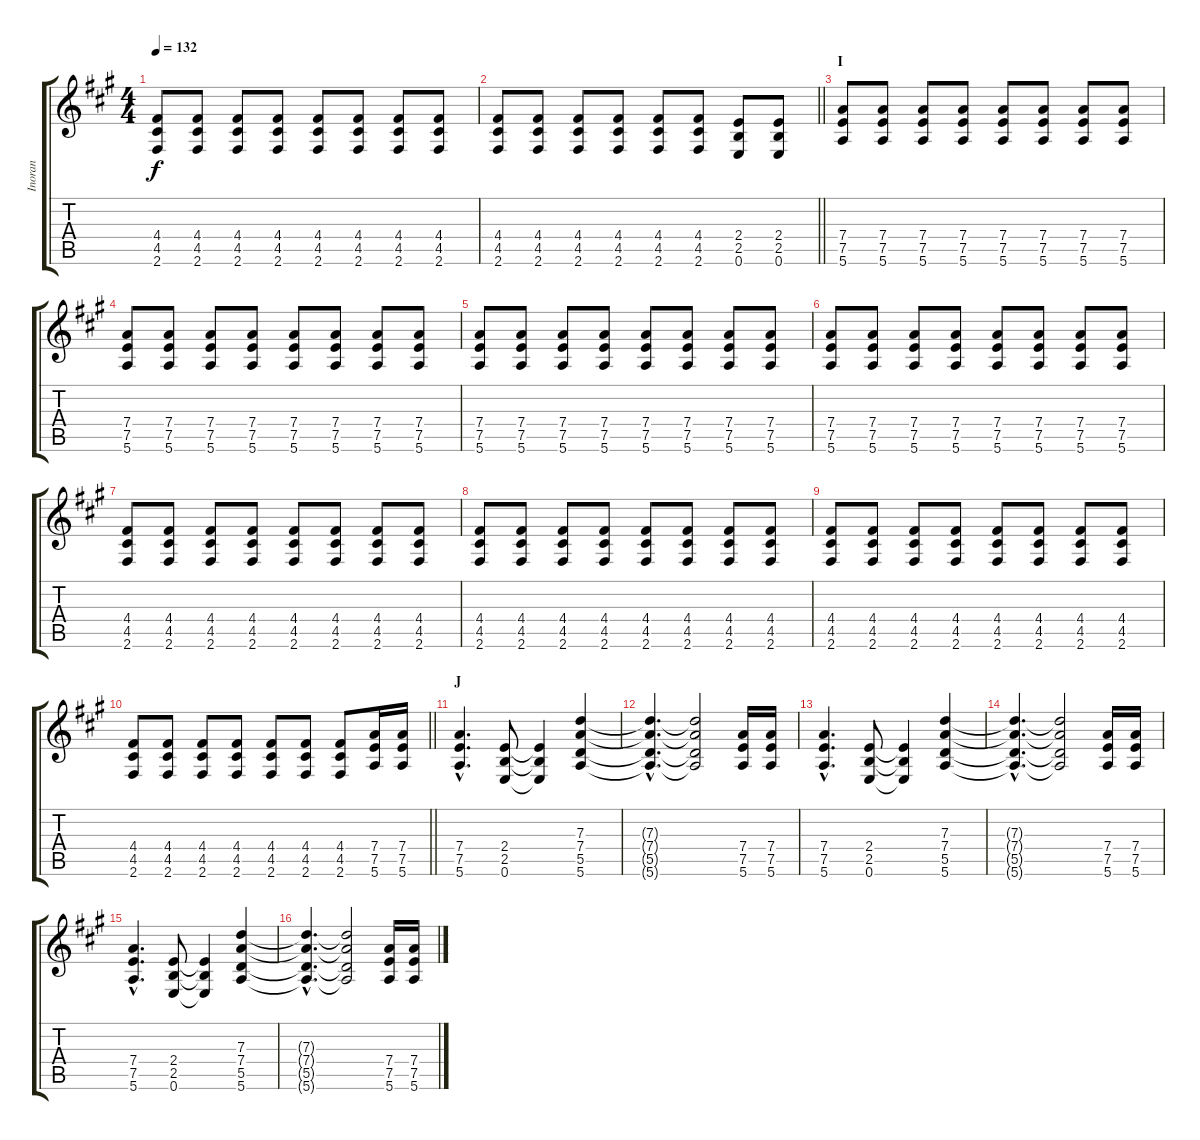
\track ("Inoran" "Inoran") {instrument distortionguitar}
\staff {score tabs}
\tuning (E4 B3 G3 D3 A2 E2) {hide}
\ts (4 4)
\tempo 132
\clef g2
\ks a
(4.4 4.5 2.6).8{dy f} (4.4 4.5 2.6).8 (4.4 4.5 2.6).8 (4.4 4.5 2.6).8 (4.4 4.5 2.6).8 (4.4 4.5 2.6).8 (4.4 4.5 2.6).8 (4.4 4.5 2.6).8 |
\barLineRight lightlight
(4.4 4.5 2.6).8 (4.4 4.5 2.6).8 (4.4 4.5 2.6).8 (4.4 4.5 2.6).8 (4.4 4.5 2.6).8 (4.4 4.5 2.6).8 (2.4 2.5 0.6).8 (2.4 2.5 0.6).8 |
\section ("" "I")
(7.4 7.5 5.6).8 (7.4 7.5 5.6).8 (7.4 7.5 5.6).8 (7.4 7.5 5.6).8 (7.4 7.5 5.6).8 (7.4 7.5 5.6).8 (7.4 7.5 5.6).8 (7.4 7.5 5.6).8 |
(7.4 7.5 5.6).8 (7.4 7.5 5.6).8 (7.4 7.5 5.6).8 (7.4 7.5 5.6).8 (7.4 7.5 5.6).8 (7.4 7.5 5.6).8 (7.4 7.5 5.6).8 (7.4 7.5 5.6).8 |
(7.4 7.5 5.6).8 (7.4 7.5 5.6).8 (7.4 7.5 5.6).8 (7.4 7.5 5.6).8 (7.4 7.5 5.6).8 (7.4 7.5 5.6).8 (7.4 7.5 5.6).8 (7.4 7.5 5.6).8 |
(7.4 7.5 5.6).8 (7.4 7.5 5.6).8 (7.4 7.5 5.6).8 (7.4 7.5 5.6).8 (7.4 7.5 5.6).8 (7.4 7.5 5.6).8 (7.4 7.5 5.6).8 (7.4 7.5 5.6).8 |
(4.4 4.5 2.6).8 (4.4 4.5 2.6).8 (4.4 4.5 2.6).8 (4.4 4.5 2.6).8 (4.4 4.5 2.6).8 (4.4 4.5 2.6).8 (4.4 4.5 2.6).8 (4.4 4.5 2.6).8 |
(4.4 4.5 2.6).8 (4.4 4.5 2.6).8 (4.4 4.5 2.6).8 (4.4 4.5 2.6).8 (4.4 4.5 2.6).8 (4.4 4.5 2.6).8 (4.4 4.5 2.6).8 (4.4 4.5 2.6).8 |
(4.4 4.5 2.6).8 (4.4 4.5 2.6).8 (4.4 4.5 2.6).8 (4.4 4.5 2.6).8 (4.4 4.5 2.6).8 (4.4 4.5 2.6).8 (4.4 4.5 2.6).8 (4.4 4.5 2.6).8 |
\barLineRight lightlight
(4.4 4.5 2.6).8 (4.4 4.5 2.6).8 (4.4 4.5 2.6).8 (4.4 4.5 2.6).8 (4.4 4.5 2.6).8 (4.4 4.5 2.6).8 (4.4 4.5 2.6).8 (7.4 7.5 5.6).16 (7.4 7.5 5.6).16 |
\section ("" "J")
(7.4{hac} 7.5{hac} 5.6{hac}).4{d} (2.4 2.5 0.6).8 (2.4{t} 2.5{t} 0.6{t}).4 (7.3 7.4 5.5 5.6).4 |
(7.3{hac t} 7.4{hac t} 5.5{hac t} 5.6{hac t}).4{d} (7.3{t} 7.4{t} 5.5{t} 5.6{t}).2 (7.4 7.5 5.6).16 (7.4 7.5 5.6).16 |
(7.4{hac} 7.5{hac} 5.6{hac}).4{d} (2.4 2.5 0.6).8 (2.4{t} 2.5{t} 0.6{t}).4 (7.3 7.4 5.5 5.6).4 |
(7.3{hac t} 7.4{hac t} 5.5{hac t} 5.6{hac t}).4{d} (7.3{t} 7.4{t} 5.5{t} 5.6{t}).2 (7.4 7.5 5.6).16 (7.4 7.5 5.6).16 |
(7.4{hac} 7.5{hac} 5.6{hac}).4{d} (2.4 2.5 0.6).8 (2.4{t} 2.5{t} 0.6{t}).4 (7.3 7.4 5.5 5.6).4 |
(7.3{hac t} 7.4{hac t} 5.5{hac t} 5.6{hac t}).4{d} (7.3{t} 7.4{t} 5.5{t} 5.6{t}).2 (7.4 7.5 5.6).16 (7.4 7.5 5.6).16
